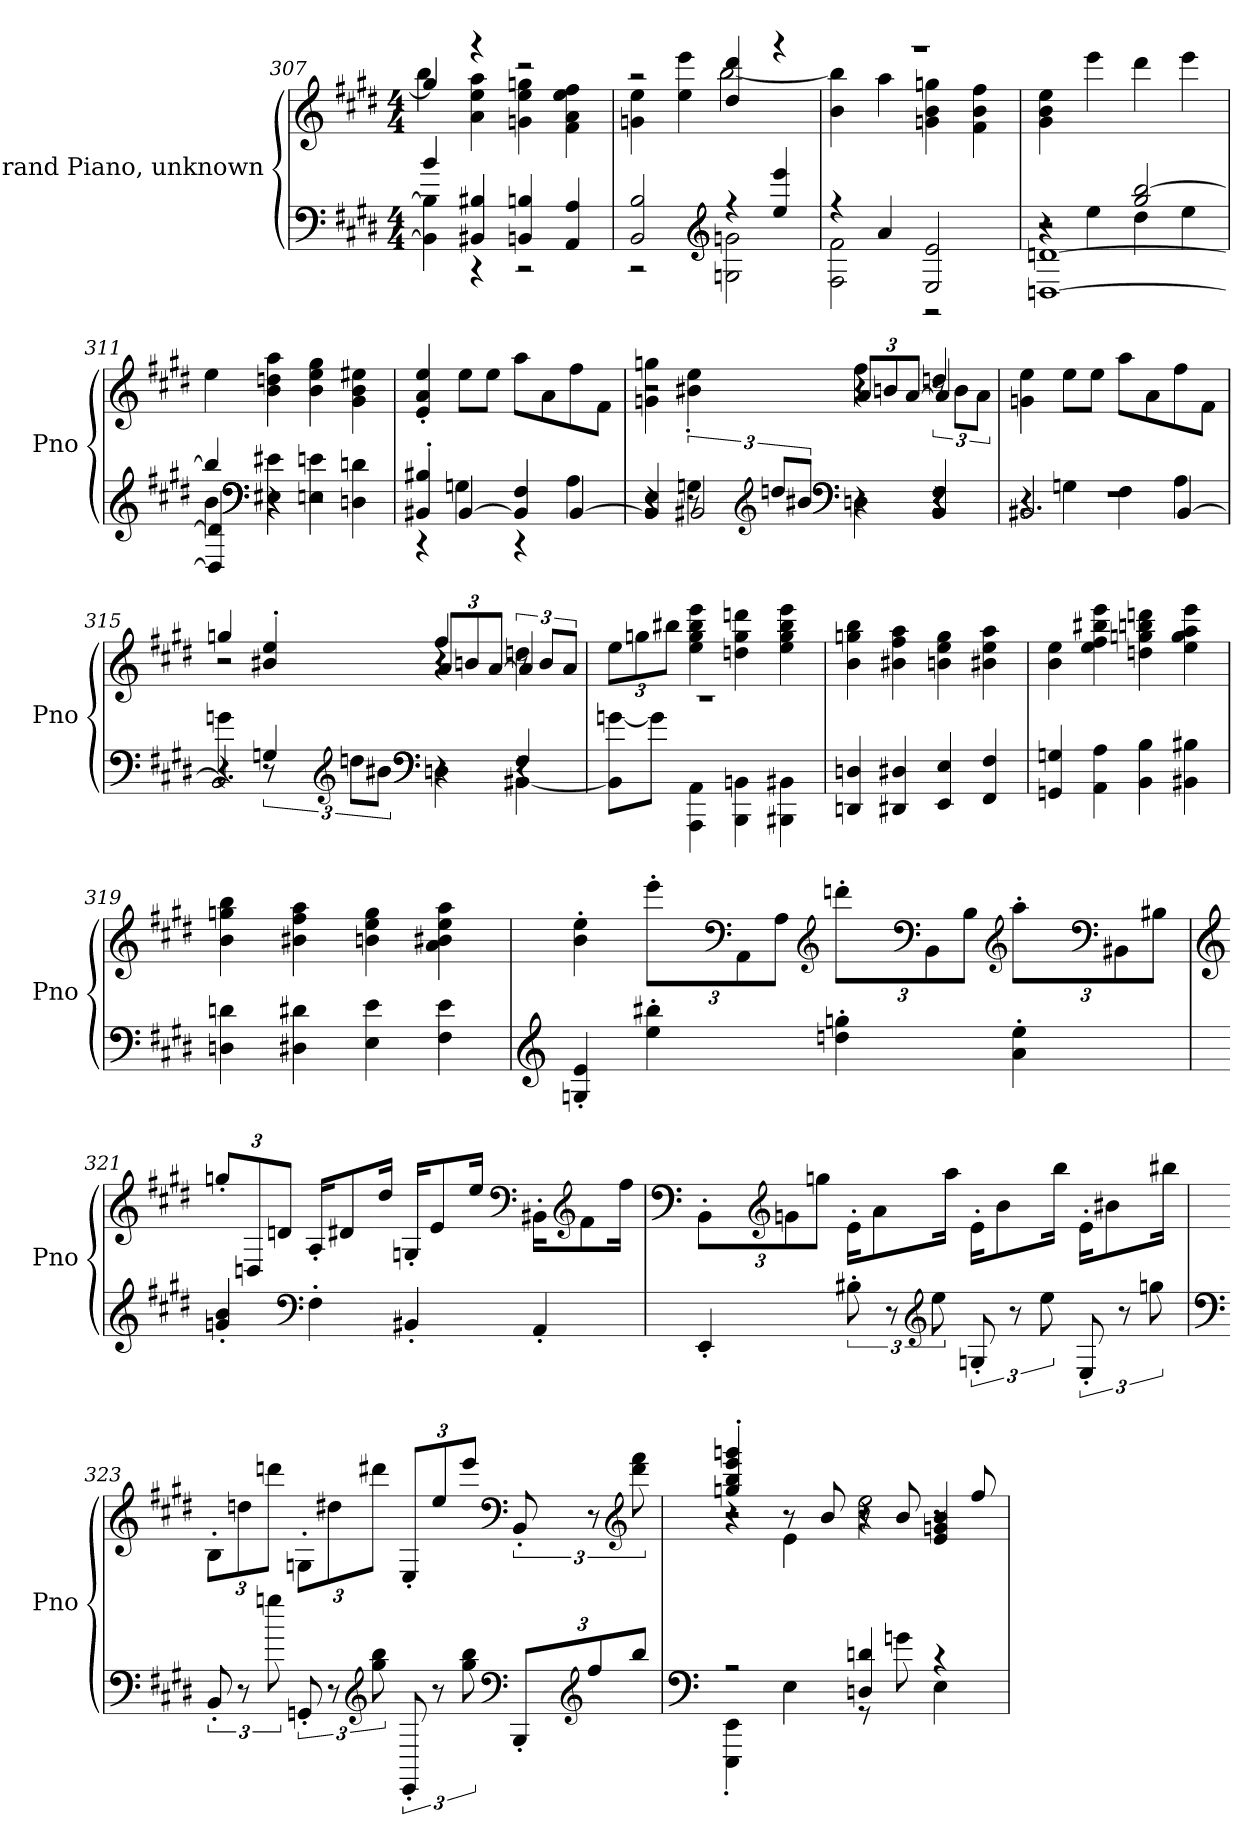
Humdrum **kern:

**kern	**kern
*part1	*part1
*staff2	*staff1
*I"Grand Piano, unknown	*
*I'Pno	*
*clefF4	*clefG2
*k[f#c#g#d#]	*k[f#c#g#d#]
*M4/4	*M4/4
=307	=307
*^	*^
4b/	4BB\] 4B\]	4gg/]	4bb\
4BB#X/ 4B#X/	4r	4r	4a\ 4ee\ 4aa\
4BBn/ 4Bn/	2r	2r	4gn\ 4ee\ 4ggn\
4AA/ 4A/	.	.	4f#\ 4a\ 4ee\ 4ff#\
=308	=308	=308	=308
2BB/ 2B/	2r	2r	4gn\ 4ee\
.	.	.	4ee\ 4eee\
*clefG2	*	*	*
4r	2Gn\ 2gn\	4dd#/ 4ddd#/	[2bb\
4ee/ 4eee/	.	4r	.
=309	=309	=309	=309
4r	2F#\ 2f#\	1r	4b\ 4bb\]
4a/	.	.	4aa\
2E/ 2e/	2r	.	4gn\ 4b\ 4ggn\
.	.	.	4f#\ 4b\ 4ff#\
*	*	*v	*v
=310	=310	=310
*	*^	*
2r	4r	[1Dn [1dn	4g#\ 4b\ 4ee\
.	4ee\	.	4eee\
2gg#/ [2bb/	4dd#\	.	4ddd#\
.	4ee\	.	4eee\
!!LO:LB:g=z
=311	=311	=311	=311
4bb/]	4b\	4D/] 4d/]	4ee\
*clefF4	*	*	*
4r	4E#X\ 4e#X\	4r	4b\ 4ddn\ 4aa\
2r	4En\ 4en\	2r	4b\ 4ee\ 4gg#\
.	4Dn\ 4dn\	.	4g#\ 4b\ 4ee#X\
*	*v	*v	*
=312	=312	=312
4BB#X/' 4B#X/'	4r	4e/' 4a/' 4ee/'
[4BB#/	4Gn\	8ee\L
.	.	8ee\J
4BB#/] 4F#/	4r	8aa\L
.	.	8a\
[4BB#/	4A\	8ff#\
.	.	8f#\J
=313	=313	=313
*	*^	*^
*	*	*	*	*^
4BB#/] 4E/	4r	4r	2r	4gn\ 4ggn\	2r
12r	4Gn\	2BB#X/	.	4b#X\' 4ee\'	.
*clefG2	*	*	*	*	*
12ddn/L	.	.	.	.	.
12b#X/J	.	.	.	.	.
*clefF4	*	*	*	*	*
*	*	*	*	*	*Xbrackettup
4r	4Dn\	.	4r	4ff#\	12a/L
.	.	.	.	.	12bn/
.	.	.	.	.	[12a/J
*	*	*	*	*brackettup	*
4BB#/ 4F#/	4r	4r	4ddn/	12r	4a/]
.	.	.	.	12b\L	.
.	.	.	.	12a\J	.
*	*	*	*v	*v	*v
!!LO:LB:g=z
=314	=314	=314	=314
1r	4r	2.BB#X/	4gn\ 4ee\
.	4Gn\	.	8ee\L
.	.	.	8ee\J
.	4F#\	.	8aa\L
.	.	.	8a\
.	4A\	[4BB#/	8ff#\
.	.	.	8f#\J
=315	=315	=315	=315
*	*	*	*^
*	*	*	*	*^
4r	4gn\	2.BB#/]	4ggn/	2r	2r
4Gn/	12r	.	4b#X/' 4ee/'	.	.
*clefG2	*	*	*	*	*
.	12ddn\L	.	.	.	.
.	12b#X\J	.	.	.	.
*clefF4	*	*	*	*	*
*	*	*	*	*	*Xbrackettup
4r	4Dn\	.	4ff#/	4r	12a/L
.	.	.	.	.	12bn/
.	.	.	.	.	[12a/J
*	*	*	*brackettup	*	*
4F#/	[4BB#X\	4r	12r	4ddn\	4a/]
.	.	.	12b/L	.	.
.	.	.	12a/J	.	.
*	*v	*v	*	*	*
*	*	*v	*v	*v
=316	=316	=316
*	*	*Xbrackettup
1r	8BB#\] [8gn\L	12ee\L
.	.	12ggn\
.	8g\J]	.
.	.	12bb#X\J
.	4AAA\ 4AA\	4ee\ 4gg\ 4bb#\ 4eee\
.	4BBB\ 4BBn\	4ddn\ 4gg\ 4dddn\
.	4BBB#X\ 4BB#X\	4ee\ 4gg\ 4bb#\ 4eee\
*v	*v	*
!!LO:PB:g=z
=317	=317
4DDn/ 4Dn/	4b\ 4ggn\ 4bb\
4DD#X/ 4D#X/	4b#X\ 4ff#\ 4aa\
4EE/ 4E/	4bn\ 4ee\ 4gg\
4FF#/ 4F#/	4b#X\ 4ee\ 4aa\
=318	=318
4GGn/ 4Gn/	4b\ 4ee\
4AA\ 4A\	4ee\ 4ff#\ 4bb#X\ 4eee\
4BB\ 4B\	4ddn\ 4ggn\ 4bbn\ 4dddn\
4BB#X\ 4B#X\	4ee\ 4gg\ 4aa\ 4eee\
=319	=319
4Dn\ 4dn\	4b\ 4ggn\ 4bb\
4D#X\ 4d#X\	4b#X\ 4ff#\ 4aa\
4E\ 4e\	4bn\ 4ee\ 4gg\
4F#\ 4e\	4a\ 4b#X\ 4ee\ 4aa\
!!LO:LB:g=z
=320	=320
*clefG2	*
4Gn/' 4e/'	4b\' 4ee\'
4ee\' 4bb#X\'	12eee'\L
*	*clefF4
.	12AA\
.	12A\J
*	*clefG2
4ddn\' 4ggn\'	12dddn'\L
*	*clefF4
.	12BB\
.	12B\J
*	*clefG2
4a\' 4ee\'	12aa'\L
*	*clefF4
.	12BB#X\
.	12B#X\J
=321	=321
*	*clefG2
4gn/' 4b/'	12ggn'/L
.	12Dn/
.	12dn/J
*clefF4	*
4F#'\	16A'/KL
.	8d#X/
.	16dd#/Jk
4BB#X'/	16Gn'/KL
.	8e/
.	16ee/Jk
*	*clefF4
4AA'/	16BB#X'\KL
*	*clefG2
.	8f#\
.	16ff#\Jk
!!LO:LB:g=z
=322	=322
*	*clefF4
4EE'/	12BB'\L
*	*clefG2
.	12gn\
.	12ggn\J
12B#X'\	16e'\KL
.	8a\
12r	.
*clefG2	*
12ee\	.
.	16aa\Jk
12Gn'/	16e'\KL
.	8b\
12r	.
12ee\	.
.	16bb\Jk
12E'/	16e'\KL
.	8b#X\
12r	.
12ggn\	.
.	16bb#X\Jk
!!LO:LB:g=z
=323	=323
*clefF4	*
12BB'/	12B'\L
12r	12ddn\
12ggn\	12dddn\J
12GGn'/	12Gn'\L
12r	12dd#X\
*clefG2	*
12gg\ 12bb\	12ddd#X\J
12EE'/	12E'/L
12r	12ee/
12gg\ 12bb\	12eee/J
*clefF4	*clefF4
*Xbrackettup	*brackettup
12BBB'/L	12BB'/
*clefG2	*
12ff#/	12r
*	*clefG2
12bb/J	12ddd#\ 12fff#\
=324	=324
*clefF4	*
*^	*^
*	*	*	*^
2r	4EEE\' 4EE\'	4ggn/' 4bb/' 4eee/' 4gggn/'	4r	2r
.	4E\	8r	4e\	.
.	.	8b/	.	.
4Dn/ 4dn/	8r	8r	2ee\	4r
.	8gn\	8b/	.	.
4r	4E\	8r	.	4e/ 4gn/ 4b/
.	.	8ff#/	.	.
*v	*v	*	*	*
*	*v	*v	*v
=	=
*-	*-
